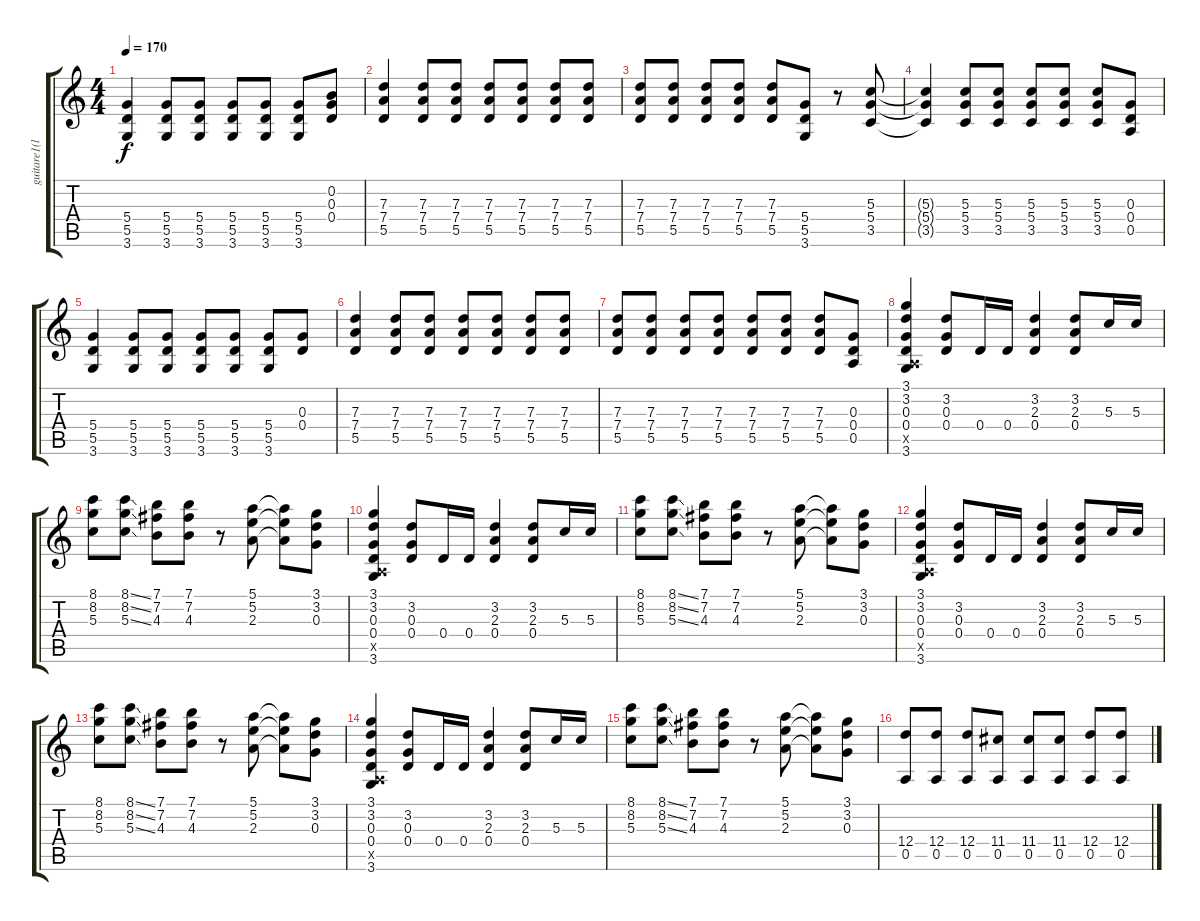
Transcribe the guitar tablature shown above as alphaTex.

\track ("guitare1(lars)" "guitare1(l") {instrument distortionguitar}
\staff {score tabs}
\tuning (E4 B3 G3 D3 A2 E2) {hide}
\ts (4 4)
\tempo 170
\clef g2
\ks c
(5.4 5.5 3.6).4{dy f} (5.4 5.5 3.6).8 (5.4 5.5 3.6).8 (5.4 5.5 3.6).8 (5.4 5.5 3.6).8 (5.4 5.5 3.6).8 (0.2 0.3 0.4).8 |
(7.3 7.4 5.5).4 (7.3 7.4 5.5).8 (7.3 7.4 5.5).8 (7.3 7.4 5.5).8 (7.3 7.4 5.5).8 (7.3 7.4 5.5).8 (7.3 7.4 5.5).8 |
(7.3 7.4 5.5).8 (7.3 7.4 5.5).8 (7.3 7.4 5.5).8 (7.3 7.4 5.5).8 (7.3 7.4 5.5).8 (5.4 5.5 3.6).8 r.8 (5.3 5.4 3.5).8 |
(5.3{t} 5.4{t} 3.5{t}).4 (5.3 5.4 3.5).8 (5.3 5.4 3.5).8 (5.3 5.4 3.5).8 (5.3 5.4 3.5).8 (5.3 5.4 3.5).8 (0.3 0.4 0.5).8 |
(5.4 5.5 3.6).4 (5.4 5.5 3.6).8 (5.4 5.5 3.6).8 (5.4 5.5 3.6).8 (5.4 5.5 3.6).8 (5.4 5.5 3.6).8 (0.3 0.4).8 |
(7.3 7.4 5.5).4 (7.3 7.4 5.5).8 (7.3 7.4 5.5).8 (7.3 7.4 5.5).8 (7.3 7.4 5.5).8 (7.3 7.4 5.5).8 (7.3 7.4 5.5).8 |
(7.3 7.4 5.5).8 (7.3 7.4 5.5).8 (7.3 7.4 5.5).8 (7.3 7.4 5.5).8 (7.3 7.4 5.5).8 (7.3 7.4 5.5).8 (7.3 7.4 5.5).8 (0.3 0.4 0.5).8 |
(3.1 3.2 0.3 0.4 0.5{x} 3.6).4 (3.2 0.3 0.4).8 0.4.16 0.4.16 (3.2 2.3 0.4).4 (3.2 2.3 0.4).8 5.3.16 5.3.16 |
(8.1 8.2 5.3).8 (8.1{ss} 8.2{ss} 5.3{ss}).8 (7.1 7.2 4.3).8 (7.1 7.2 4.3).8 r.8 (5.1 5.2 2.3).8 (5.1{t} 5.2{t} 2.3{t}).8 (3.1 3.2 0.3).8 |
(3.1 3.2 0.3 0.4 0.5{x} 3.6).4 (3.2 0.3 0.4).8 0.4.16 0.4.16 (3.2 2.3 0.4).4 (3.2 2.3 0.4).8 5.3.16 5.3.16 |
(8.1 8.2 5.3).8 (8.1{ss} 8.2{ss} 5.3{ss}).8 (7.1 7.2 4.3).8 (7.1 7.2 4.3).8 r.8 (5.1 5.2 2.3).8 (5.1{t} 5.2{t} 2.3{t}).8 (3.1 3.2 0.3).8 |
(3.1 3.2 0.3 0.4 0.5{x} 3.6).4 (3.2 0.3 0.4).8 0.4.16 0.4.16 (3.2 2.3 0.4).4 (3.2 2.3 0.4).8 5.3.16 5.3.16 |
(8.1 8.2 5.3).8 (8.1{ss} 8.2{ss} 5.3{ss}).8 (7.1 7.2 4.3).8 (7.1 7.2 4.3).8 r.8 (5.1 5.2 2.3).8 (5.1{t} 5.2{t} 2.3{t}).8 (3.1 3.2 0.3).8 |
(3.1 3.2 0.3 0.4 0.5{x} 3.6).4 (3.2 0.3 0.4).8 0.4.16 0.4.16 (3.2 2.3 0.4).4 (3.2 2.3 0.4).8 5.3.16 5.3.16 |
(8.1 8.2 5.3).8 (8.1{ss} 8.2{ss} 5.3{ss}).8 (7.1 7.2 4.3).8 (7.1 7.2 4.3).8 r.8 (5.1 5.2 2.3).8 (5.1{t} 5.2{t} 2.3{t}).8 (3.1 3.2 0.3).8 |
(12.4 0.5).8 (12.4 0.5).8 (12.4 0.5).8 (11.4 0.5).8 (11.4 0.5).8 (11.4 0.5).8 (12.4 0.5).8 (12.4 0.5).8
